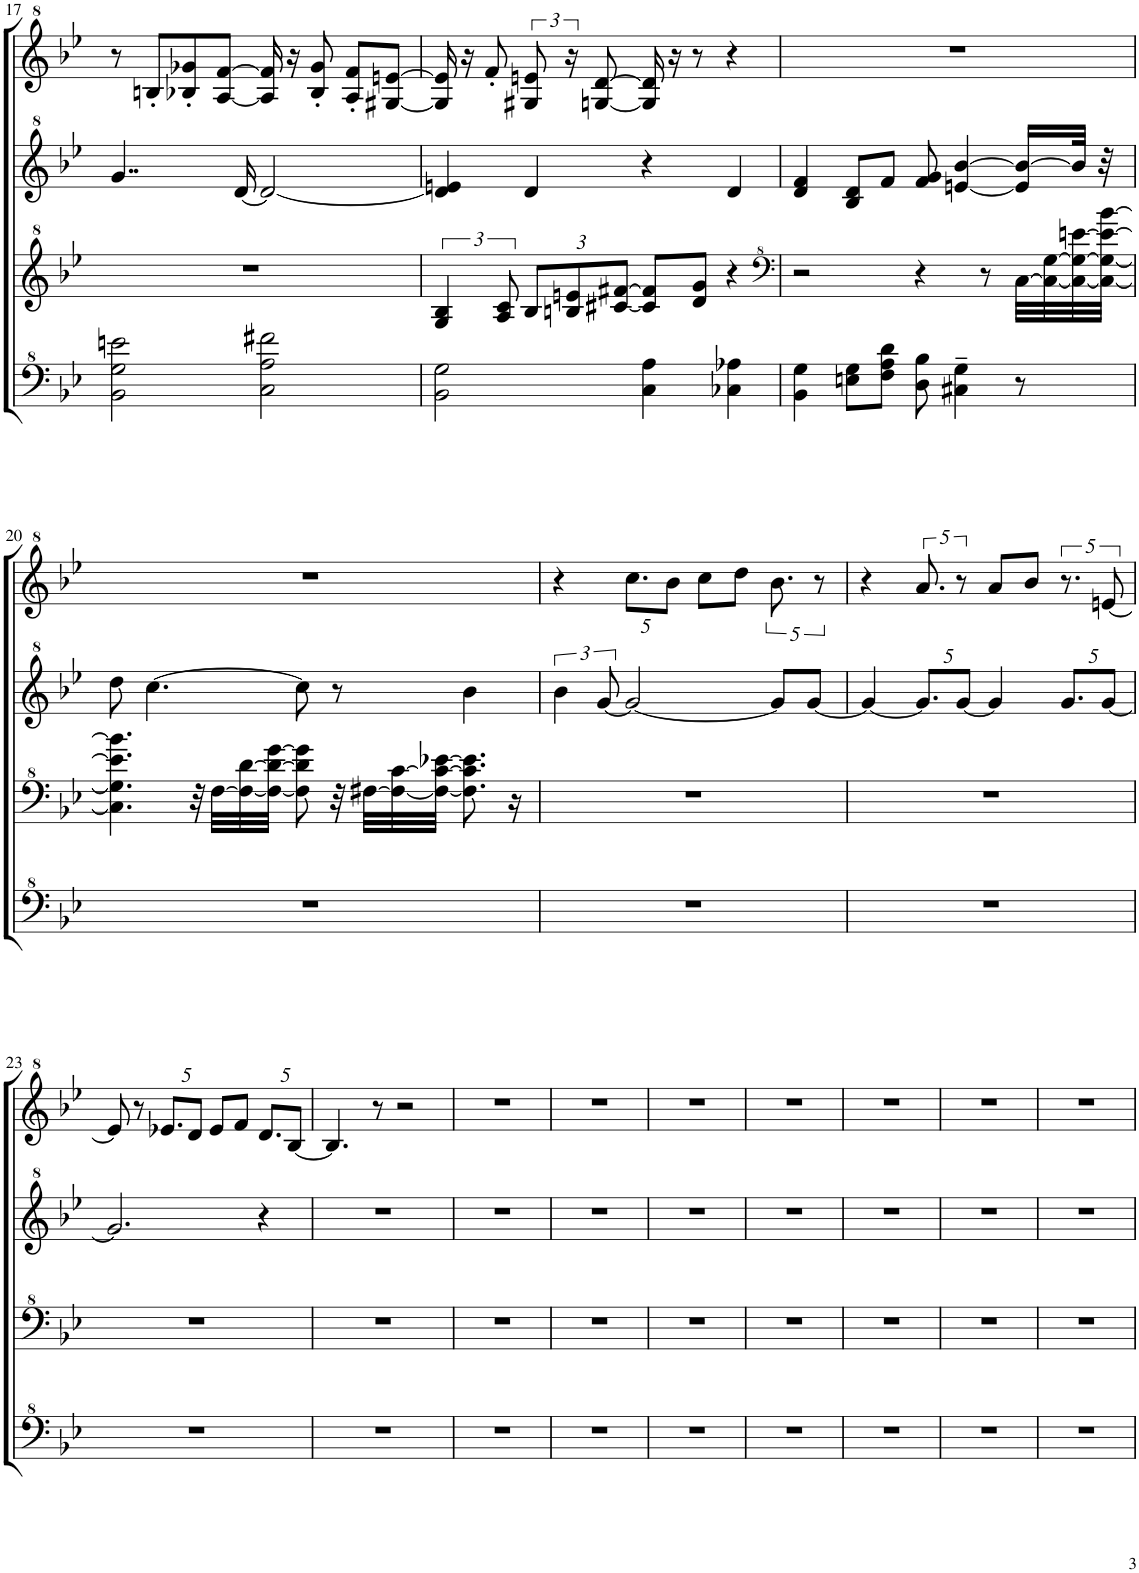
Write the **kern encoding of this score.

**kern	**kern	**kern	**kern
*part1	*part1	*part1	*part1
*staff4	*staff3	*staff2	*staff1
*I"Model III	*	*	*
!!LO:PB:g=z
*clefF^4	*clefG^2	*clefG^2	*clefG^2
*k[b-e-]	*k[b-e-]	*k[b-e-]	*k[b-e-]
*M4/4	*M4/4	*M4/4	*M4/4
=17	=17	=17	=17
2B-\ 2g\ 2een\	1r	4..gg/	8r
.	.	.	8bn'/L
.	.	.	8b-X/' 8gg-X/'
.	.	.	[8a/ [8ff/J
.	.	[16dd/	.
2c\ 2a\ 2ff#X\	.	2dd/_	16a/] 16ff/]
.	.	.	16r
.	.	.	8b-/' 8gg-/'
.	.	.	8a/' 8ff/'L
.	.	.	[8g#X/ [8een/J
=18	=18	=18	=18
2B-\ 2g\	6g/ 6b-/	4dd/] 4een/	16g#/] 16ee/]
.	.	.	16r
.	.	.	8ff'/
.	12a/ 12cc/	.	.
*	*Xbrackettup	*	*
.	12b-/L	4dd/	12g#X/ 12een/
.	12bn/ 12een/	.	24r
.	.	.	[8gn/ [8dd/
.	[12cc#X/ [12ff#X/J	.	.
4c\ 4a\	8cc#/] 8ff#/]L	4r	16g/] 16dd/]
.	.	.	16r
.	8dd/ 8gg/J	.	8r
4c-X\ 4a-X\	4r	4dd/	4r
=19	=19	=19	=19
*	*clefF^4	*	*
4B-\ 4g\	2r	4dd/ 4ff/	1r
8en\ 8g\L	.	8b-/ 8dd/L	.
8f\ 8a\ 8dd\J	.	8ff/J	.
8d\ 8b-\	4r	8ff/ 8gg/	.
4c#X\~ 4g\~	.	[4een/ [4bb-/	.
.	8r	.	.
8r	[32c\LLL	16ee/] 16bb-/_LL	.
.	32c\_ [32g\	.	.
.	32c\_ 32g\_ [32een\	32bb-/JJk]	.
.	32c\_ 32g\_ 32ee\_ [32bb-\JJJ	32r	.
!!LO:LB:g=z
=20	=20	=20	=20
1r	4.c\] 4.g\] 4.ee\] 4.bb-\]	8ddd\	1r
.	.	[4.ccc\	.
.	32r	.	.
.	[32f\LLL	.	.
.	32f\_ [32dd\	.	.
.	32f\_ 32dd\_ [32gg\JJJ	.	.
.	8f\] 8dd\] 8gg\]	8ccc\]	.
.	32r	8r	.
.	[32f#X\LLL	.	.
.	32f#\_ [32cc\	.	.
.	32f#\_ 32cc\_ [32ee-X\JJJ	.	.
.	8.f#\] 8.cc\] 8.ee-\]	4bb-\	.
.	16r	.	.
=21	=21	=21	=21
1r	1r	6bb-\	4r
.	.	[12gg/	.
*	*	*	*Xbrackettup
.	.	2gg/_	10.ccc\L
.	.	.	10bb-\J
.	.	.	8ccc\L
.	.	.	8ddd\J
*	*	*	*brackettup
.	.	8gg/L]	10.bb-\
.	.	[8gg/J	.
.	.	.	10r
=22	=22	=22	=22
1r	1r	4gg/_	4r
.	.	4gg/]	10.aa/
.	.	.	10r
.	.	4gg/]	8aa/L
.	.	.	8bb-/J
*	*	*Xbrackettup	*
.	.	10.gg/L	10.r
.	.	[10gg/J	[10een/
!!LO:LB:g=z
=23	=23	=23	=23
1r	1r	2.gg/]	8ee/]
.	.	.	8r
*	*	*	*Xbrackettup
.	.	.	10.ee-X/L
.	.	.	10dd/J
.	.	.	8ee-/L
.	.	.	8ff/J
.	.	4r	10.dd/L
.	.	.	[10b-/J
=24	=24	=24	=24
1r	1r	1r	4.b-/]
.	.	.	8r
.	.	.	2r
=25	=25	=25	=25
1r	1r	1r	1r
=26	=26	=26	=26
1r	1r	1r	1r
=27	=27	=27	=27
1r	1r	1r	1r
=28	=28	=28	=28
1r	1r	1r	1r
=29	=29	=29	=29
1r	1r	1r	1r
=30	=30	=30	=30
1r	1r	1r	1r
=31	=31	=31	=31
1r	1r	1r	1r
=	=	=	=
*-	*-	*-	*-
